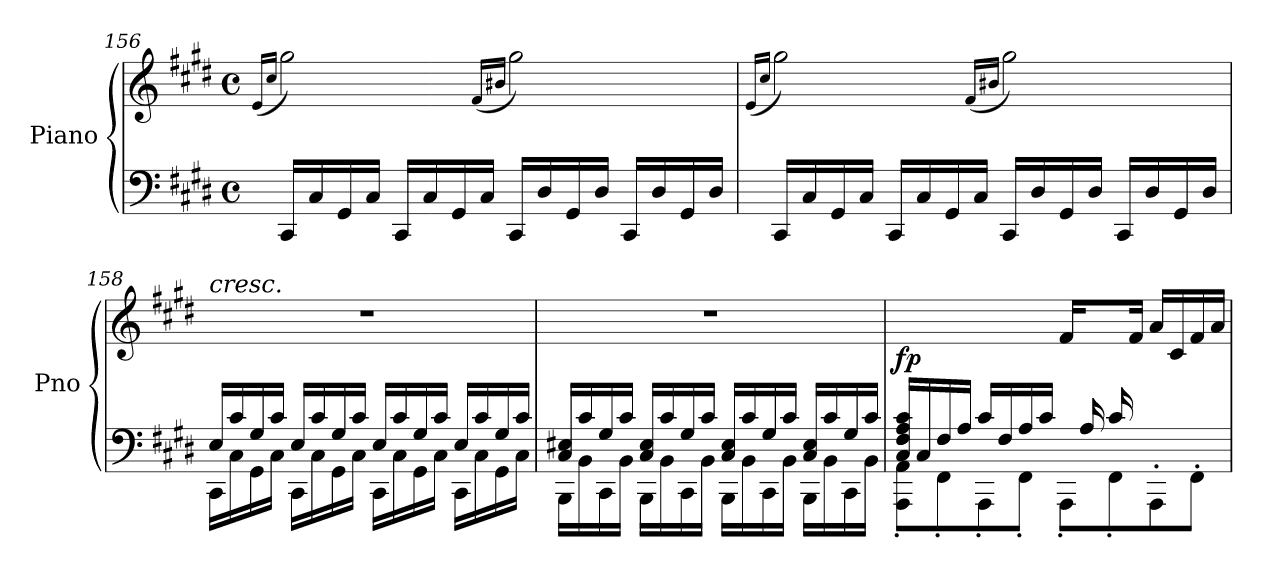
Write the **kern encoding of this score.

**kern	**kern	**dynam
*part1	*part1	*part1
*staff2	*staff1	*staff1/2
*I"Piano	*	*
*I'Pno	*	*
*clefF4	*clefG2	*
*k[f#c#g#d#]	*k[f#c#g#d#]	*
*M4/4	*M4/4	*
*met(c)	*met(c)	*
=156	=156	=156
.	(16qe/LL	.
.	16qcc#/JJ	.
16CC#/LL	2gg#\)	.
16C#/	.	.
16GG#/	.	.
16C#/JJ	.	.
16CC#/LL	.	.
16C#/	.	.
16GG#/	.	.
16C#/JJ	.	.
.	(16qf#/LL	.
.	16qb#X/JJ	.
16CC#/LL	2gg#\)	.
16D#/	.	.
16GG#/	.	.
16D#/JJ	.	.
16CC#/LL	.	.
16D#/	.	.
16GG#/	.	.
16D#/JJ	.	.
!!LO:LB:g=z
=157	=157	=157
.	(16qe/LL	.
.	16qcc#/JJ	.
16CC#/LL	2gg#\)	.
16C#/	.	.
16GG#/	.	.
16C#/JJ	.	.
16CC#/LL	.	.
16C#/	.	.
16GG#/	.	.
16C#/JJ	.	.
.	(16qf#/LL	.
.	16qb#X/JJ	.
16CC#/LL	2gg#\)	.
16D#/	.	.
16GG#/	.	.
16D#/JJ	.	.
16CC#/LL	.	.
16D#/	.	.
16GG#/	.	.
16D#/JJ	.	.
=158	=158	=158
*^	*	*
!	!	!LO:TX:a:i:t=cresc.	!
16E/LL	16CC#\LL	1r	.
16c#/	16C#\	.	.
16G#/	16GG#\	.	.
16c#/JJ	16C#\JJ	.	.
16E/LL	16CC#\LL	.	.
16c#/	16C#\	.	.
16G#/	16GG#\	.	.
16c#/JJ	16C#\JJ	.	.
16E/LL	16CC#\LL	.	.
16c#/	16C#\	.	.
16G#/	16GG#\	.	.
16c#/JJ	16C#\JJ	.	.
16E/LL	16CC#\LL	.	.
16c#/	16C#\	.	.
16G#/	16GG#\	.	.
16c#/JJ	16C#\JJ	.	.
=159	=159	=159	=159
16C#/ 16E#X/LL	16BBB\LL	1r	.
16c#/	16BB\	.	.
16G#/	16CC#\	.	.
16c#/JJ	16BB\JJ	.	.
16C#/ 16E#/LL	16BBB\LL	.	.
16c#/	16BB\	.	.
16G#/	16CC#\	.	.
16c#/JJ	16BB\JJ	.	.
16C#/ 16E#/LL	16BBB\LL	.	.
16c#/	16BB\	.	.
16G#/	16CC#\	.	.
16c#/JJ	16BB\JJ	.	.
16C#/ 16E#/LL	16BBB\LL	.	.
16c#/	16BB\	.	.
16G#/	16CC#\	.	.
16c#/JJ	16BB\JJ	.	.
!!LO:LB:g=z
=160	=160	=160	=160
!	!	!	!LO:DY:b
16C#/ 16F#/ 16A/ 16c#/LL	8AAA\' 8AA\'L	2ryy	fp
16C#/	.	.	.
16F#/	8FF#'\	.	.
16A/JJ	.	.	.
16c#/LL	8AAA'\	.	.
16F#/	.	.	.
16A/	8FF#'\J	.	.
16c#/JJ	.	.	.
16ryy	8AAA'\L	16f#/LL	.
16A/	.	8ryy	.
16c#/	8FF#'\	.	.
4ryy	.	16f#/JJ	.
.	8AAA'\	16a/LL	.
.	.	16c#/	.
.	8FF#'\J	16f#/	.
16ryy	.	16a/JJ	.
*v	*v	*	*
=	=	=
*-	*-	*-
